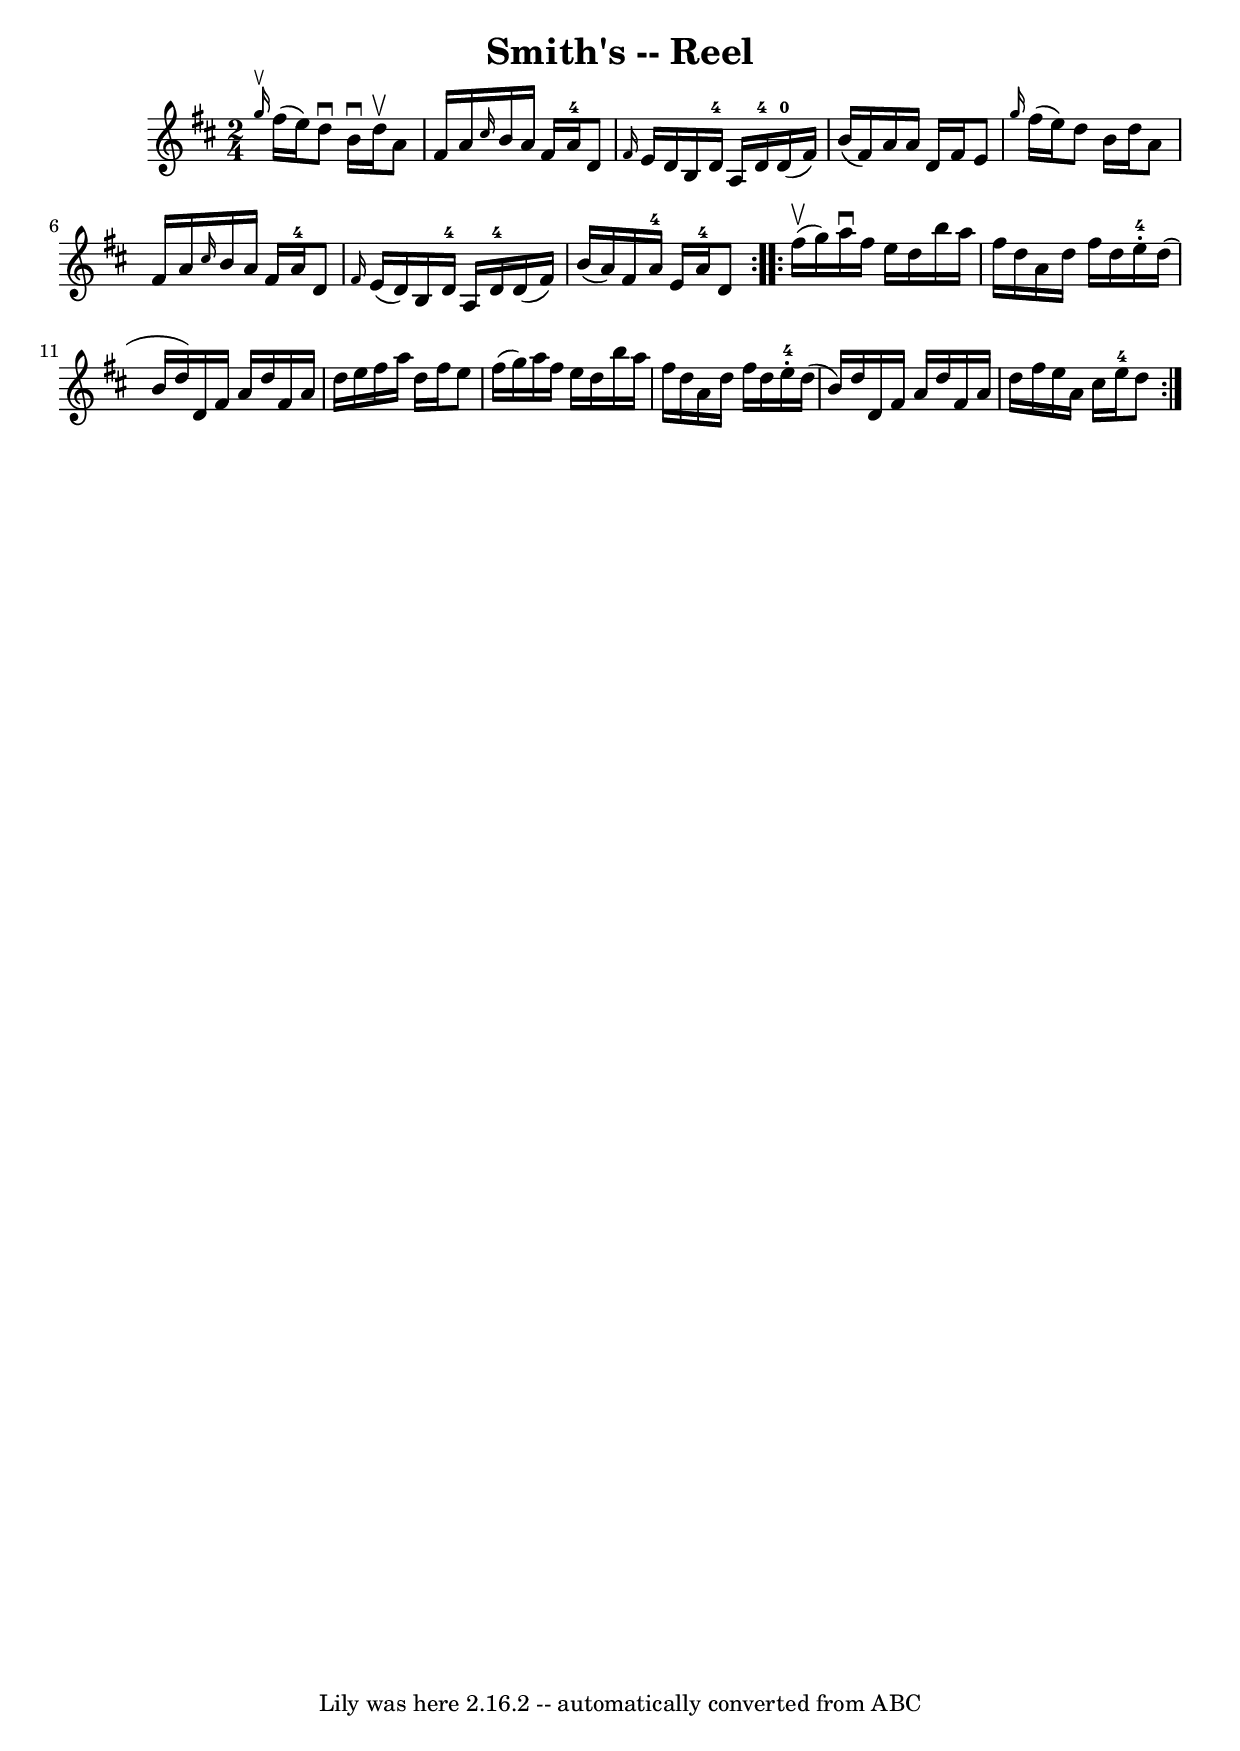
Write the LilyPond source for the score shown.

\version "2.16.2"
\include "Mammoth.ily"
\header {
  %% book = "Ryan's Mammoth Collection"
 crossRefNumber = "1"
 footnotes = "\\\\AKA Kitty's Wedding Hornpipe\\\\350"
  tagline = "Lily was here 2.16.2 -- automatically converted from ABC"
  title = "Smith's -- Reel"

}
voicedefault =  {



  \repeat volta 2 {

    \time 2/4 
    \key d \major
    \grace { g''16^\upbow  	   } fs''16 (e''16)   |
 d''8^\downbow b'16^\downbow d''16^\upbow a'8 fs'16 a'16     |
    \grace { cs''16  
	   } b'16 a'16 fs'16 a'16-4   
 d'8  \grace { fs'16   		} e'16 d'16     |
 b16 d'16-4 a16 d'16-4 d'16-0(fs'16) b'16 (fs'16)    |
    
 a'16 a'16 d'16 fs'16 e'8  \grace { g''16   				      } fs''16 (e''16 )    |
 d''8 b'16 d''16 a'8 fs'16 a'16    |
    
    \grace { cs''16  
	   } b'16 a'16 fs'16 a'16-4 d'8  \grace {    
	 fs'16   	   } e'16 (d'16)    |
 b16 d'16-4 a16 d'16-4 d'16 (fs'16) b'16 (a'16)    |
 fs'16 a'16-4   
 e'16 a'16-4 d'8  
  }     
  \repeat volta 2 { fs''16^\upbow(g''16)   |
 a''16^\downbow fs''16 e''16 d''16 b''16 a''16 fs''16 d''16     |
 a'16 d''16 fs''16 d''16 e''16-4-. d''16 (b'16 d''16)   |
 d'16 fs'16 a'16 d''16 fs'16 a'16 d''16 e''16     |
 fs''16 a''16 d''16 fs''16 e''8 fs''16 (g''16)    |
 a''16 fs''16 e''16 d''16 b''16 a''16 fs''16 d''16     |
    
 a'16 d''16 fs''16 d''16 e''16-4-. d''16 (b'16) d''16     |
 d'16 fs'16 a'16 d''16 fs'16 a'16 d''16 fs''16     |
 e''16 a'16 cs''16 e''16-4 d''8    
  }   

}

\score{
  <<

    \context Staff="default"
    {
      \voicedefault 
      
    }

  >>
  \layout {
    
  }
  \midi {
  }

}
